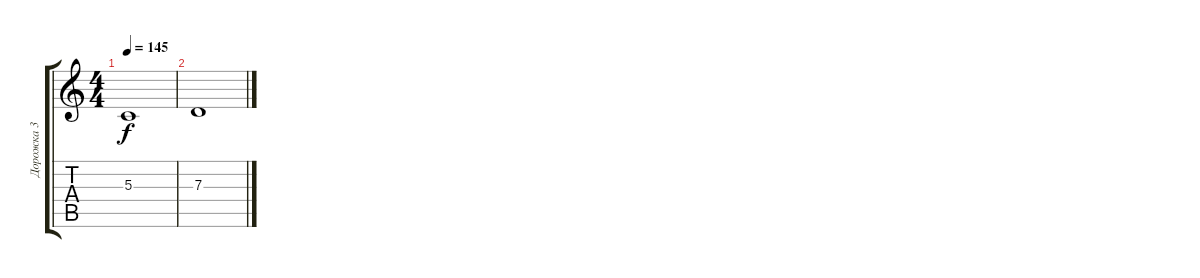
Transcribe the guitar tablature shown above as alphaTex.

\track ("Дорожка 3" "Дорожка 3") {instrument choiraahs}
\staff {score tabs}
\tuning (E4 B3 G3 D3 A2 E2) {hide}
\ts (4 4)
\tempo 145
\clef g2
\ks c
5.3.1{dy f} |
7.3.1
